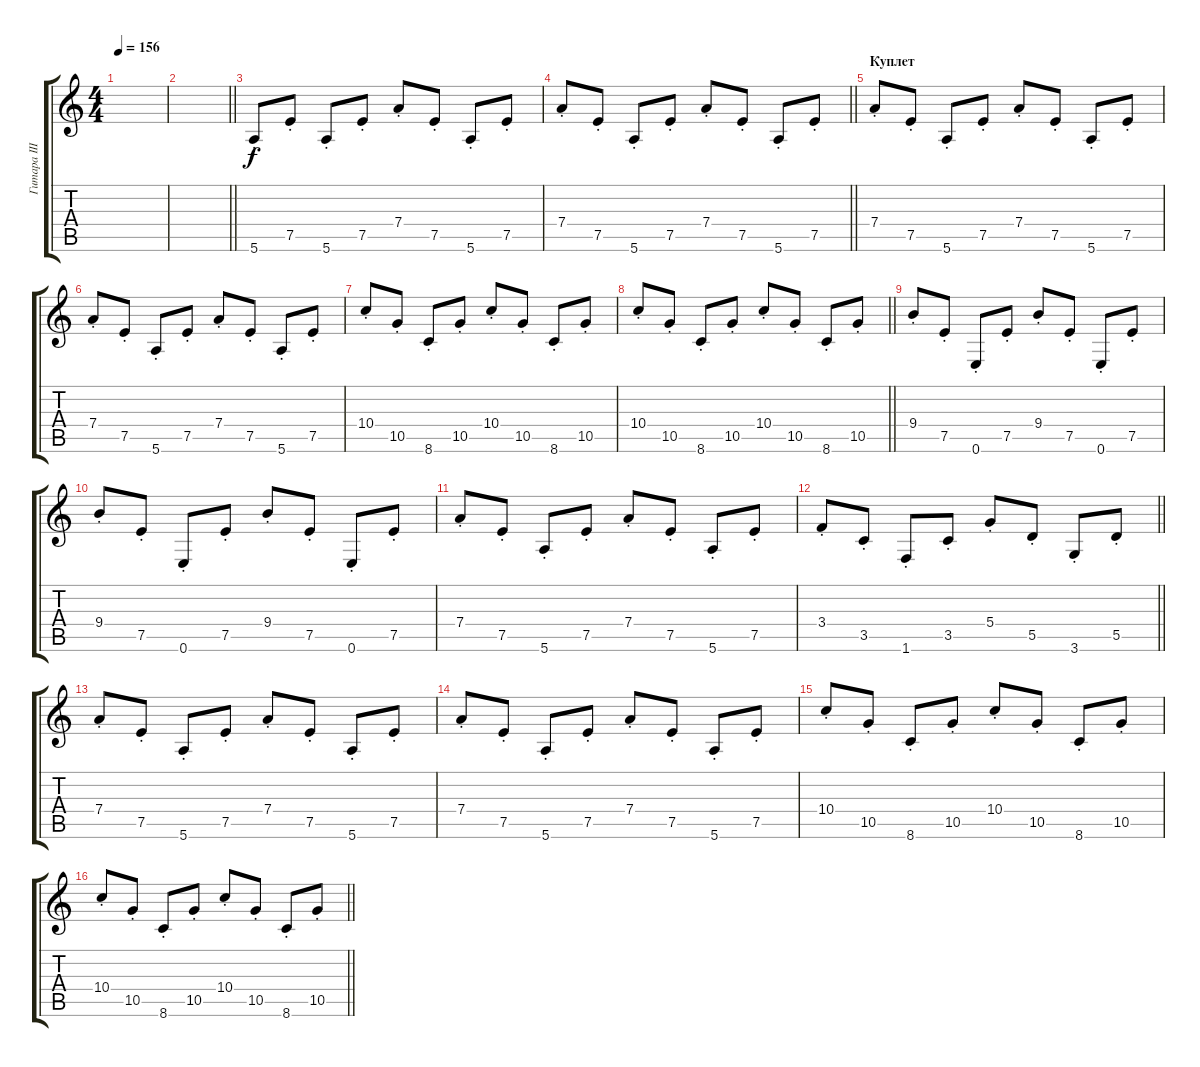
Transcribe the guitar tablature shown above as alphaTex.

\track ("Гитара III" "Гитара III") {instrument electricguitarclean}
\staff {score tabs}
\tuning (E4 B3 G3 D3 A2 E2) {hide}
\ts (4 4)
\tempo 156
\clef g2
\ks c
|
\barLineRight lightlight
|
5.6{st}.8 7.5{st}.8 5.6{st}.8 7.5{st}.8 7.4{st}.8 7.5{st}.8 5.6{st}.8 7.5{st}.8 |
\barLineRight lightlight
7.4{st}.8 7.5{st}.8 5.6{st}.8 7.5{st}.8 7.4{st}.8 7.5{st}.8 5.6{st}.8 7.5{st}.8 |
\section ("" "Куплет")
7.4{st}.8 7.5{st}.8 5.6{st}.8 7.5{st}.8 7.4{st}.8 7.5{st}.8 5.6{st}.8 7.5{st}.8 |
7.4{st}.8 7.5{st}.8 5.6{st}.8 7.5{st}.8 7.4{st}.8 7.5{st}.8 5.6{st}.8 7.5{st}.8 |
10.4{st}.8 10.5{st}.8 8.6{st}.8 10.5{st}.8 10.4{st}.8 10.5{st}.8 8.6{st}.8 10.5{st}.8 |
\barLineRight lightlight
10.4{st}.8 10.5{st}.8 8.6{st}.8 10.5{st}.8 10.4{st}.8 10.5{st}.8 8.6{st}.8 10.5{st}.8 |
9.4{st}.8 7.5{st}.8 0.6{st}.8 7.5{st}.8 9.4{st}.8 7.5{st}.8 0.6{st}.8 7.5{st}.8 |
9.4{st}.8 7.5{st}.8 0.6{st}.8 7.5{st}.8 9.4{st}.8 7.5{st}.8 0.6{st}.8 7.5{st}.8 |
7.4{st}.8 7.5{st}.8 5.6{st}.8 7.5{st}.8 7.4{st}.8 7.5{st}.8 5.6{st}.8 7.5{st}.8 |
\barLineRight lightlight
3.4{st}.8 3.5{st}.8 1.6{st}.8 3.5{st}.8 5.4{st}.8 5.5{st}.8 3.6{st}.8 5.5{st}.8 |
7.4{st}.8 7.5{st}.8 5.6{st}.8 7.5{st}.8 7.4{st}.8 7.5{st}.8 5.6{st}.8 7.5{st}.8 |
7.4{st}.8 7.5{st}.8 5.6{st}.8 7.5{st}.8 7.4{st}.8 7.5{st}.8 5.6{st}.8 7.5{st}.8 |
10.4{st}.8 10.5{st}.8 8.6{st}.8 10.5{st}.8 10.4{st}.8 10.5{st}.8 8.6{st}.8 10.5{st}.8 |
\barLineRight lightlight
10.4{st}.8 10.5{st}.8 8.6{st}.8 10.5{st}.8 10.4{st}.8 10.5{st}.8 8.6{st}.8 10.5{st}.8
